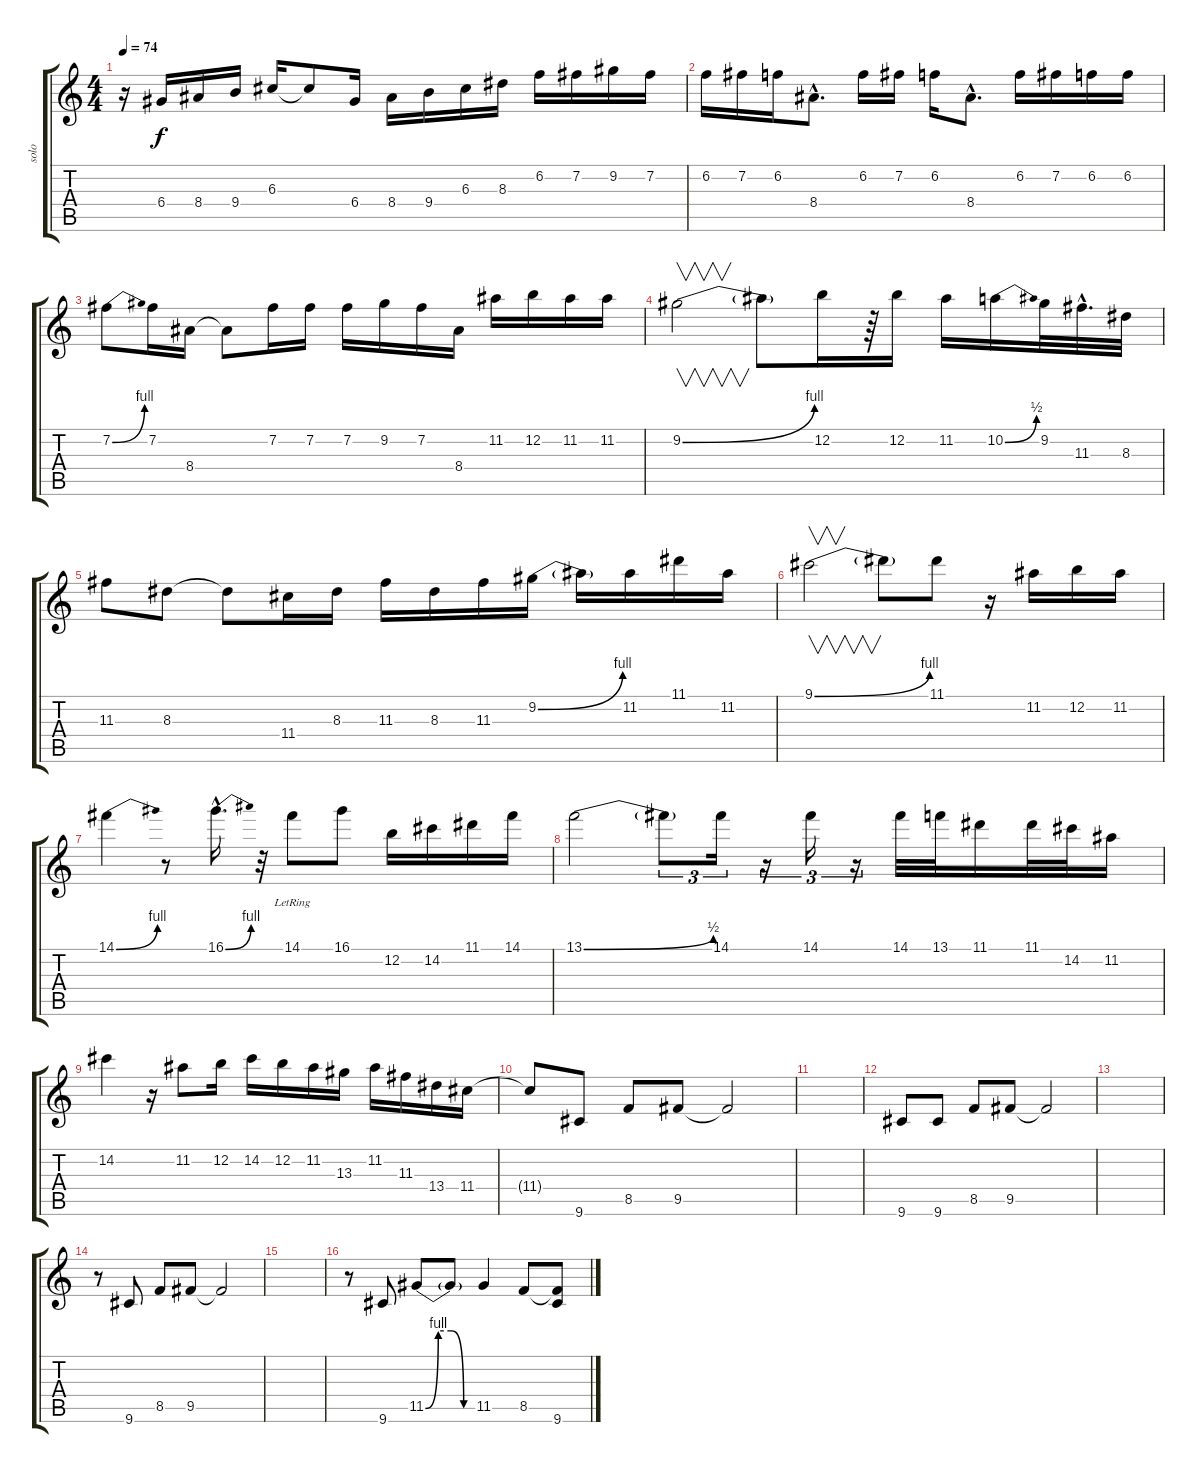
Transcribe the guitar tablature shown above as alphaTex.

\track ("solo" "solo") {instrument overdrivenguitar}
\staff {score tabs}
\tuning (E4 B3 G3 D3 A2 E2) {hide}
\ts (4 4)
\tempo 74
\clef g2
\ks c
r.16{dy f} 6.4.16 8.4.16 9.4.16 6.3.16 6.3{t}.8 6.4.16 8.4.16 9.4.16 6.3.16 8.3.16 6.2.16 7.2.16 9.2.16 7.2.16 |
6.2.16 7.2.16 6.2.16 8.4{hac}.8{d} 6.2.16 7.2.16 6.2.16 8.4{hac}.8{d} 6.2.16 7.2.16 6.2.16 6.2.16 |
7.2{be (bend 0 0 60 4)}.8 7.2.16 8.4.16 8.4{t}.8 7.2.16 7.2.16 7.2.16 9.2.16 7.2.16 8.4.16 11.2.16 12.2.16 11.2.16 11.2.16 |
9.2{be (bend 0 0 60 4)}.2{v} 9.2{t}.8 12.2.16 r.64 12.2.16 11.2.16 10.2{be (bend 0 0 60 2)}.16 9.2.32 11.3{hac}.32{d} 8.3.32 |
11.3.8 8.3.8 8.3{t}.8 11.4.16 8.3.16 11.3.16 8.3.16 11.3.16 9.2{be (bend 0 0 60 4)}.16 9.2{t}.16 11.2.16 11.1.16 11.2.16 |
9.1{be (bend 0 0 60 4)}.2{v} 9.1{t}.8 11.1.8 r.16 11.2.16 12.2.16 11.2.16 |
14.1{be (bend 0 0 60 4)}.4 r.8 16.1{be (bend 0 0 60 4) hac}.16{d} r.32 14.1{lr}.8 16.1.8 12.2.16 14.2.16 11.1.16 14.1.16 |
13.1{be (bend 0 0 60 2)}.2 13.1{t}.8{tu (3 2)} 14.1.16{tu (3 2)} r.16{tu (3 2)} 14.1.16{tu (3 2)} r.16{tu (3 2)} 14.1.32 13.1.32 11.1.16 11.1.32 14.2.32 11.2.16 |
14.2.4 r.16 11.2.8 12.2.16 14.2.16 12.2.16 11.2.16 13.3.16 11.2.16 11.3.16 13.4.16 11.4.16 |
11.4{t}.8 9.6.8 8.5.8 9.5.8 9.5{t}.2 |
|
9.6.8 9.6.8 8.5.8 9.5.8 9.5{t}.2 |
|
r.8 9.6.8 8.5.8 9.5.8 9.5{t}.2 |
|
r.8 9.6.8 11.5{be (custom 0 0 15 4 30 4 45 0 60 0)}.8 11.5{t}.8 11.5.4 8.5.8 (8.5{t} 9.6).8
